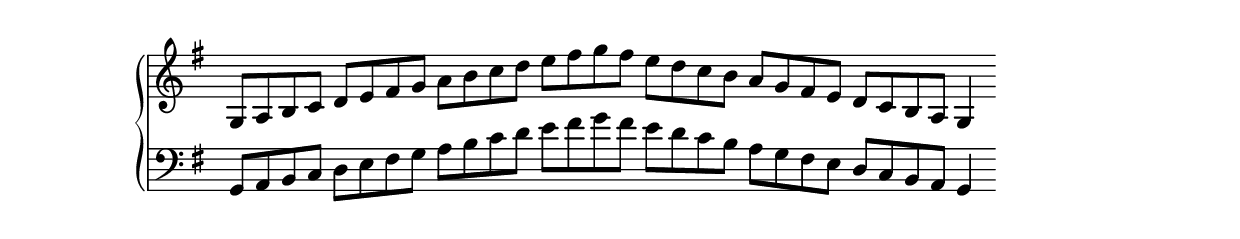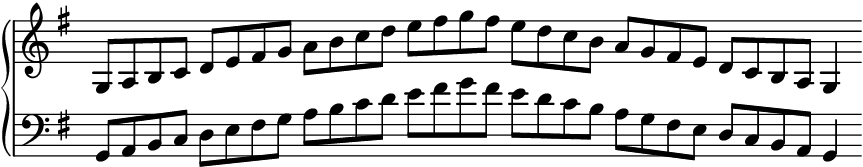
% ABRSM scales and arpeggios
% Grade 2
% G major, two octaves, hands together.

% todo
% Fingering (how to automate?).
% Import common by absolute path or inject directly?

\version "2.22.2"

% Common configuration.

% todo
% White background

% Crop SVG to content.
#(ly:set-option 'crop #t)

\header {
    % Remove default LilyPond tagline
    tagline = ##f
}


common = {
    \key g \major
    \omit Staff.TimeSignature
    % \omit Staff.BarLine % Leaves bar lines between staffs.
    \override Staff.BarLine.break-visibility = ##(#f #f #f)
}

right = \relative {
    \common
    \clef treble
    g8 a b c d e fis
    g a b c d e fis
    g fis e d c b a
    g fis e d c b a
    g4
}

left = \relative {
    \common
    \clef bass
    g,8 a b c d e fis
    g a b c d e fis
    g fis e d c b a
    g fis e d c b a
    g4
}

\score {
    \new PianoStaff
    <<
        \new Staff \right
        \new Staff \left
    >>
    \layout {
        \context {
            \Staff
        }
    }
    \midi {}
}
